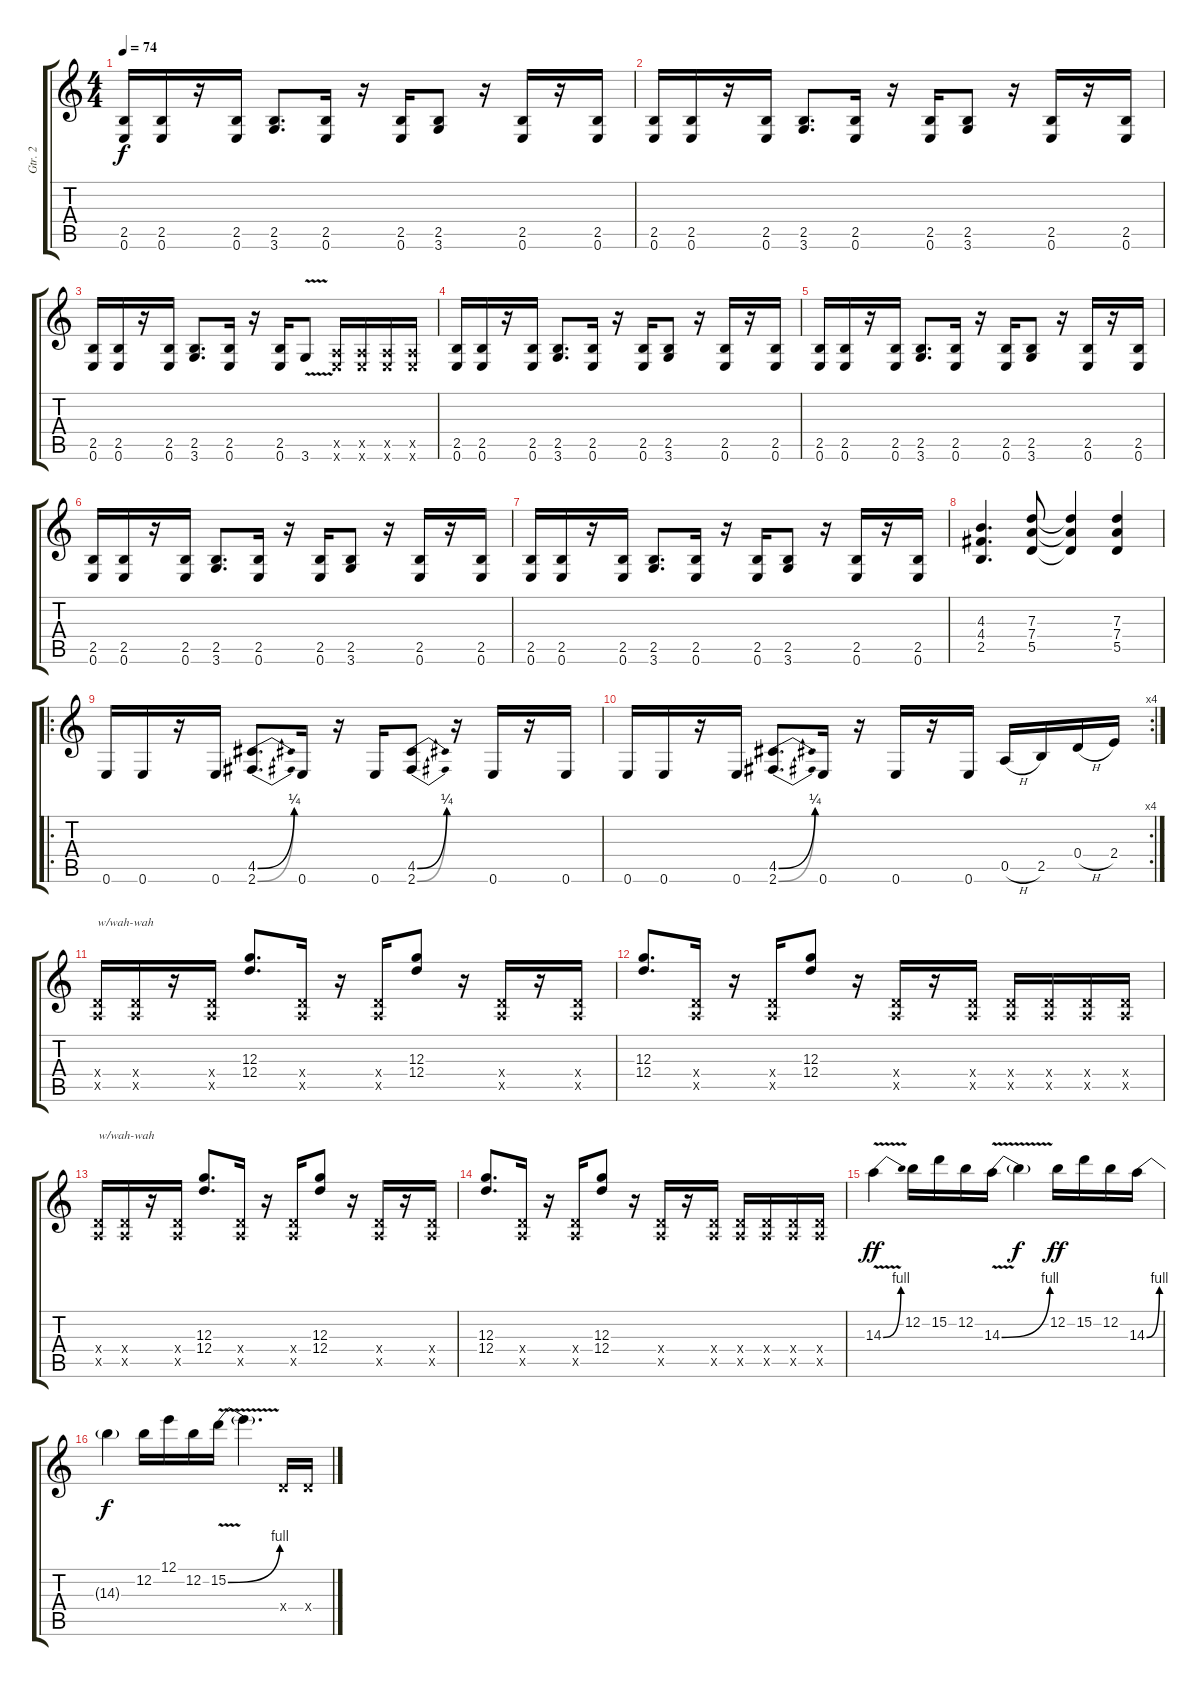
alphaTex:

\track ("Gtr. 2" "Gtr. 2") {instrument overdrivenguitar}
\staff {score tabs}
\tuning (E4 B3 G3 D3 A2 E2) {hide}
\ts (4 4)
\tempo 74
\clef g2
\ks c
(2.5 0.6).16{dy f} (2.5 0.6).16 r.16 (2.5 0.6).16 (2.5 3.6).8{d} (2.5 0.6).16 r.16 (2.5 0.6).16 (2.5 3.6).8 r.16 (2.5 0.6).16 r.16 (2.5 0.6).16 |
(2.5 0.6).16 (2.5 0.6).16 r.16 (2.5 0.6).16 (2.5 3.6).8{d} (2.5 0.6).16 r.16 (2.5 0.6).16 (2.5 3.6).8 r.16 (2.5 0.6).16 r.16 (2.5 0.6).16 |
(2.5 0.6).16 (2.5 0.6).16 r.16 (2.5 0.6).16 (2.5 3.6).8{d} (2.5 0.6).16 r.16 (2.5 0.6).16 3.6{v}.8 (0.5{x} 0.6{x}).16 (0.5{x} 0.6{x}).16 (0.5{x} 0.6{x}).16 (0.5{x} 0.6{x}).16 |
(2.5 0.6).16 (2.5 0.6).16 r.16 (2.5 0.6).16 (2.5 3.6).8{d} (2.5 0.6).16 r.16 (2.5 0.6).16 (2.5 3.6).8 r.16 (2.5 0.6).16 r.16 (2.5 0.6).16 |
(2.5 0.6).16 (2.5 0.6).16 r.16 (2.5 0.6).16 (2.5 3.6).8{d} (2.5 0.6).16 r.16 (2.5 0.6).16 (2.5 3.6).8 r.16 (2.5 0.6).16 r.16 (2.5 0.6).16 |
(2.5 0.6).16 (2.5 0.6).16 r.16 (2.5 0.6).16 (2.5 3.6).8{d} (2.5 0.6).16 r.16 (2.5 0.6).16 (2.5 3.6).8 r.16 (2.5 0.6).16 r.16 (2.5 0.6).16 |
(2.5 0.6).16 (2.5 0.6).16 r.16 (2.5 0.6).16 (2.5 3.6).8{d} (2.5 0.6).16 r.16 (2.5 0.6).16 (2.5 3.6).8 r.16 (2.5 0.6).16 r.16 (2.5 0.6).16 |
(4.3 4.4 2.5).4{d} (7.3 7.4 5.5).8 (7.3{t} 7.4{t} 5.5{t}).4 (7.3 7.4 5.5).4 |
\ro
0.6.16{instrument overdrivenguitar} 0.6.16 r.16 0.6.16 (4.5{be (bend 0 0 60 1)} 2.6{be (bend 0 0 60 1)}).8{d} 0.6.16 r.16 0.6.16 (4.5{be (bend 0 0 60 1)} 2.6{be (bend 0 0 60 1)}).8 r.16 0.6.16 r.16 0.6.16 |
\rc 4
0.6.16 0.6.16 r.16 0.6.16 (4.5{be (bend 0 0 60 1)} 2.6{be (bend 0 0 60 1)}).8{d} 0.6.16 r.16 0.6.16 r.16 0.6.16 0.5{h}.16 2.5.16 0.4{h}.16 2.4.16 |
(0.4{x} 0.5{x}).16{txt "w/wah-wah"} (0.4{x} 0.5{x}).16 r.16 (0.4{x} 0.5{x}).16 (12.3 12.4).8{d} (0.4{x} 0.5{x}).16 r.16 (0.4{x} 0.5{x}).16 (12.3 12.4).8 r.16 (0.4{x} 0.5{x}).16 r.16 (0.4{x} 0.5{x}).16 |
(12.3 12.4).8{d} (0.4{x} 0.5{x}).16 r.16 (0.4{x} 0.5{x}).16 (12.3 12.4).8 r.16 (0.4{x} 0.5{x}).16 r.16 (0.4{x} 0.5{x}).16 (0.4{x} 0.5{x}).16 (0.4{x} 0.5{x}).16 (0.4{x} 0.5{x}).16 (0.4{x} 0.5{x}).16 |
(0.4{x} 0.5{x}).16{txt "w/wah-wah"} (0.4{x} 0.5{x}).16 r.16 (0.4{x} 0.5{x}).16 (12.3 12.4).8{d} (0.4{x} 0.5{x}).16 r.16 (0.4{x} 0.5{x}).16 (12.3 12.4).8 r.16 (0.4{x} 0.5{x}).16 r.16 (0.4{x} 0.5{x}).16 |
(12.3 12.4).8{d} (0.4{x} 0.5{x}).16 r.16 (0.4{x} 0.5{x}).16 (12.3 12.4).8 r.16 (0.4{x} 0.5{x}).16 r.16 (0.4{x} 0.5{x}).16 (0.4{x} 0.5{x}).16 (0.4{x} 0.5{x}).16 (0.4{x} 0.5{x}).16 (0.4{x} 0.5{x}).16 |
14.3{be (bend 0 0 60 4) v}.4{dy ff volume 16 instrument overdrivenguitar} 12.2.16 15.2.16 12.2.16 14.3{be (bend 0 0 60 4) v}.16 14.3{t}.4{dy f} 12.2.16{dy ff} 15.2.16 12.2.16 14.3{be (bend 0 0 60 4)}.16 |
14.3{t}.4{dy f} 12.2.16 12.1.16 12.2.16 15.2{be (bend 0 0 60 4) v}.16 15.2{t}.4{d} 0.4{x}.16 0.4{x}.16
